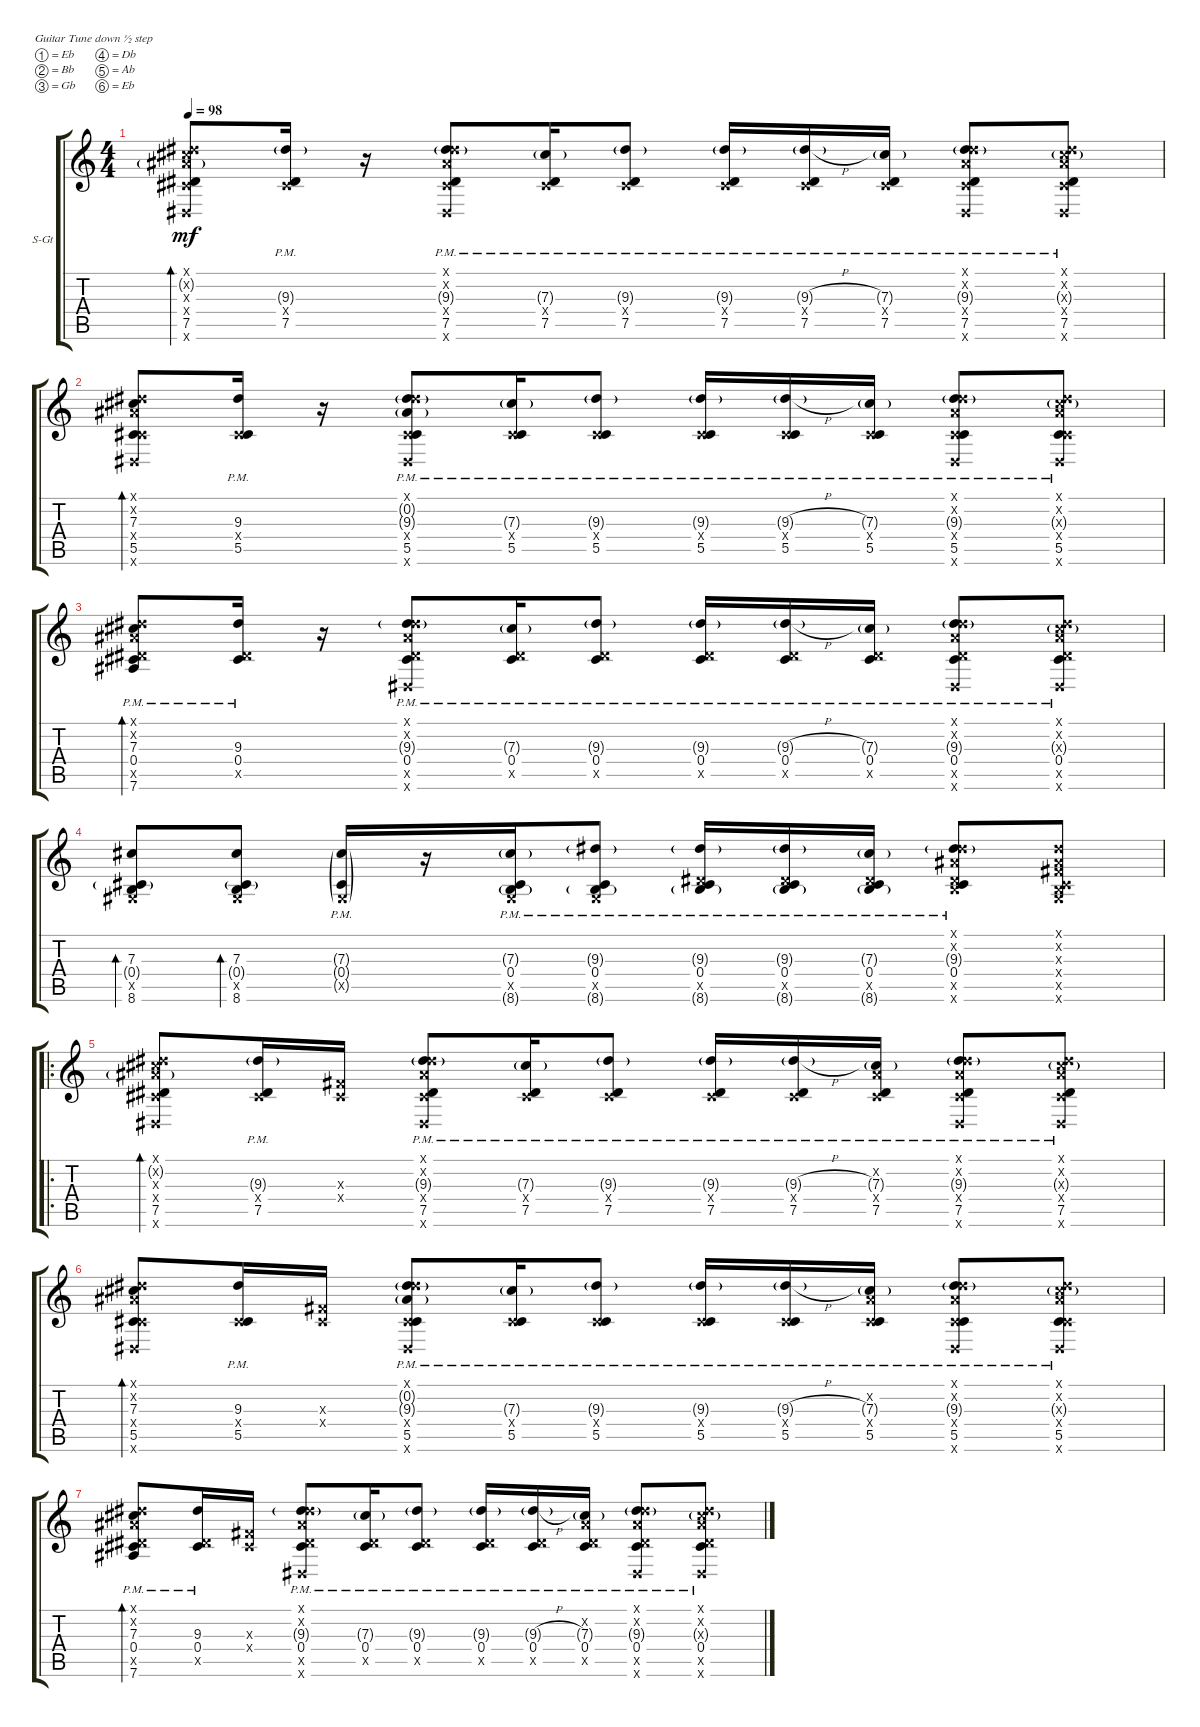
\defaultSystemsLayout 4
\bracketExtendMode groupsimilarinstruments
\firstSystemTrackNameOrientation horizontal
\otherSystemsTrackNameOrientation horizontal
\track ("Steel Guitar" "S-Gt") {instrument acousticguitarsteel}
\staff {score tabs}
\tuning (Eb4 Bb3 Gb3 Db3 Ab2 Eb2)
\ts (4 4)
\tempo 98
\clef g2
\ks c
(0.6{x} 7.5 0.4{x} 7.3{x} 0.2{g x} 0.1{x}).8{bd 30 dy mf} (9.3{g} 0.4{x} 7.5{pm}).16 r.16 (9.3{g} 0.4{x} 7.5{pm} 0.2{x} 0.1{x} 0.6{x}).8 (7.3{g} 0.4{x} 7.5{pm}).16 (9.3{g} 0.4{x} 7.5{pm}).8 (9.3{g} 0.4{x} 7.5{pm}).16 (9.3{h g} 0.4{x} 7.5{pm}).16 (7.3{g} 0.4{x} 7.5{pm}).16 (9.3{g} 0.4{x} 7.5{pm} 0.6{x} 0.2{x} 0.1{x}).8 (7.3{g x} 7.5{pm} 0.4{x} 0.6{x} 0.2{x} 0.1{x}).8 |
(0.6{x} 5.5 0.4{x} 7.3 0.1{x} 0.2{x}).8{bd 30} (9.3 0.4{x} 5.5{pm}).16 r.16 (9.3{g} 0.4{x} 5.5{pm} 0.2{g} 0.1{x} 0.6{x}).8 (7.3{g} 0.4{x} 5.5{pm}).16 (9.3{g} 0.4{x} 5.5{pm}).8 (9.3{g} 0.4{x} 5.5{pm}).16 (9.3{h g} 0.4{x} 5.5{pm}).16 (7.3{g} 0.4{x} 5.5{pm}).16 (9.3{g} 0.4{x} 5.5{pm} 0.6{x} 0.2{x} 0.1{x}).8 (7.3{g x} 5.5{pm} 0.4{x} 0.6{x} 0.2{x} 0.1{x}).8 |
(7.5{x} 0.4{pm} 7.3 7.6 0.2{x} 0.1{x}).8{bd 30} (9.3 0.4{pm} 7.5{pm x}).16 r.16 (9.3{g} 0.4{pm} 7.5{pm x} 0.2{x} 0.1{x} 0.6{x}).8 (7.3{g} 0.4{pm} 7.5{pm x}).16 (9.3{g} 0.4{pm} 7.5{pm x}).8 (9.3{g} 0.4{pm} 7.5{pm x}).16 (9.3{h g} 0.4{pm} 7.5{pm x}).16 (7.3{g} 0.4{pm} 7.5{pm x}).16 (9.3{g} 0.4{pm} 7.5{pm x} 0.6{x} 0.2{x} 0.1{x}).8 (7.3{g x} 7.5{pm x} 0.4{pm} 0.6{x} 0.2{x} 0.1{x}).8 |
(8.6 0.5{x} 0.4{g} 7.3).8{bd 30} (0.5{x} 7.3 0.4{g} 8.6).8{bd 30} (0.5{g x} 0.4{g pm} 7.3{g}).16 r.16 (0.5{x} 0.4{pm} 7.3{g} 8.6{g}).16 (9.3{g} 0.4{pm} 0.5{x} 8.6{g}).8 (9.3{g} 0.4{pm} 7.5{pm x} 8.6{g}).16 (9.3{g} 0.4{pm} 7.5{pm x} 8.6{g}).16 (7.3{g} 0.4{pm} 7.5{pm x} 8.6{g}).16 (9.3{g} 0.4{pm} 7.5{pm x} 8.6{x} 0.2{x} 0.1{x}).8 (0.3{x} 0.4{x} 0.5{x} 8.6{x} 0.2{x} 0.1{x}).8 |
\ro
(0.6{x} 7.5 0.4{x} 7.3{x} 0.2{g x} 0.1{x}).8{bd 30} (9.3{g} 0.4{x} 7.5{pm}).16 (0.4{x} 0.3{x}).16 (9.3{g} 0.4{x} 7.5{pm} 0.2{x} 0.1{x} 0.6{x}).8 (7.3{g} 0.4{x} 7.5{pm}).16 (9.3{g} 0.4{x} 7.5{pm}).8 (9.3{g} 0.4{x} 7.5{pm}).16 (9.3{h g} 0.4{x} 7.5{pm}).16 (7.3{g} 0.4{x} 7.5{pm} 0.2{x}).16 (9.3{g} 0.4{x} 7.5{pm} 0.6{x} 0.2{x} 0.1{x}).8 (7.3{g x} 7.5{pm} 0.4{x} 0.6{x} 0.2{x} 0.1{x}).8 |
(0.6{x} 5.5 0.4{x} 7.3 0.1{x} 0.2{x}).8{bd 30} (9.3 0.4{x} 5.5{pm}).16 (0.3{x} 0.4{x}).16 (9.3{g} 0.4{x} 5.5{pm} 0.2{g} 0.1{x} 0.6{x}).8 (7.3{g} 0.4{x} 5.5{pm}).16 (9.3{g} 0.4{x} 5.5{pm}).8 (9.3{g} 0.4{x} 5.5{pm}).16 (9.3{h g} 0.4{x} 5.5{pm}).16 (7.3{g} 0.4{x} 5.5{pm} 0.2{x}).16 (9.3{g} 0.4{x} 5.5{pm} 0.6{x} 0.2{x} 0.1{x}).8 (7.3{g x} 5.5{pm} 0.4{x} 0.6{x} 0.2{x} 0.1{x}).8 |
(7.5{x} 0.4{pm} 7.3 7.6 0.2{x} 0.1{x}).8{bd 30} (9.3 0.4{pm} 7.5{pm x}).16 (0.3{x} 0.4{x}).16 (9.3{g} 0.4{pm} 7.5{pm x} 0.2{x} 0.1{x} 0.6{x}).8 (7.3{g} 0.4{pm} 7.5{pm x}).16 (9.3{g} 0.4{pm} 7.5{pm x}).8 (9.3{g} 0.4{pm} 7.5{pm x}).16 (9.3{h g} 0.4{pm} 7.5{pm x}).16 (7.3{g} 0.4{pm} 7.5{pm x} 0.2{x}).16 (9.3{g} 0.4{pm} 7.5{pm x} 0.6{x} 0.2{x} 0.1{x}).8 (7.3{g x} 7.5{pm x} 0.4{pm} 0.6{x} 0.2{x} 0.1{x}).8
